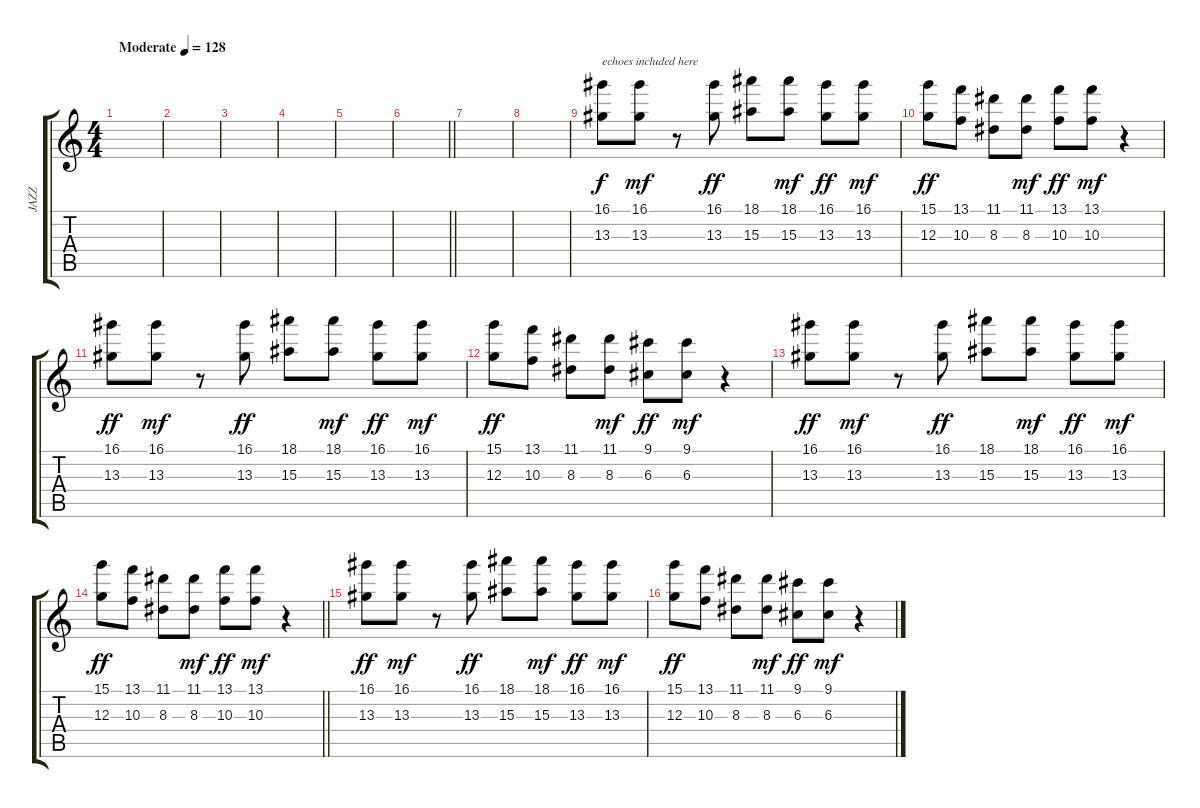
\track ("JAZZ" "JAZZ") {instrument electricguitarjazz}
\staff {score tabs}
\tuning (E4 B3 G3 D3 A2 E2) {hide}
\ts (4 4)
\tempo (128 "Moderate")
\clef g2
\ks c
|
|
|
|
|
\barLineRight lightlight
|
|
|
(16.1 13.3).8{txt "echoes included here"} (16.1 13.3).8{dy mf} r.8 (16.1 13.3).8{dy ff} (18.1 15.3).8 (18.1 15.3).8{dy mf} (16.1 13.3).8{dy ff} (16.1 13.3).8{dy mf} |
(15.1 12.3).8{dy ff} (13.1 10.3).8 (11.1 8.3).8 (11.1 8.3).8{dy mf} (13.1 10.3).8{dy ff} (13.1 10.3).8{dy mf} r.4{txt ""} |
(16.1 13.3).8{dy ff} (16.1 13.3).8{dy mf} r.8 (16.1 13.3).8{dy ff} (18.1 15.3).8 (18.1 15.3).8{dy mf} (16.1 13.3).8{dy ff} (16.1 13.3).8{dy mf} |
(15.1 12.3).8{dy ff} (13.1 10.3).8 (11.1 8.3).8 (11.1 8.3).8{dy mf} (9.1 6.3).8{dy ff} (9.1 6.3).8{dy mf} r.4 |
(16.1 13.3).8{dy ff} (16.1 13.3).8{dy mf} r.8 (16.1 13.3).8{dy ff} (18.1 15.3).8 (18.1 15.3).8{dy mf} (16.1 13.3).8{dy ff} (16.1 13.3).8{dy mf} |
\barLineRight lightlight
(15.1 12.3).8{dy ff} (13.1 10.3).8 (11.1 8.3).8 (11.1 8.3).8{dy mf} (13.1 10.3).8{dy ff} (13.1 10.3).8{dy mf} r.4 |
(16.1 13.3).8{dy ff} (16.1 13.3).8{dy mf} r.8 (16.1 13.3).8{dy ff} (18.1 15.3).8 (18.1 15.3).8{dy mf} (16.1 13.3).8{dy ff} (16.1 13.3).8{dy mf} |
(15.1 12.3).8{dy ff} (13.1 10.3).8 (11.1 8.3).8 (11.1 8.3).8{dy mf} (9.1 6.3).8{dy ff} (9.1 6.3).8{dy mf} r.4
